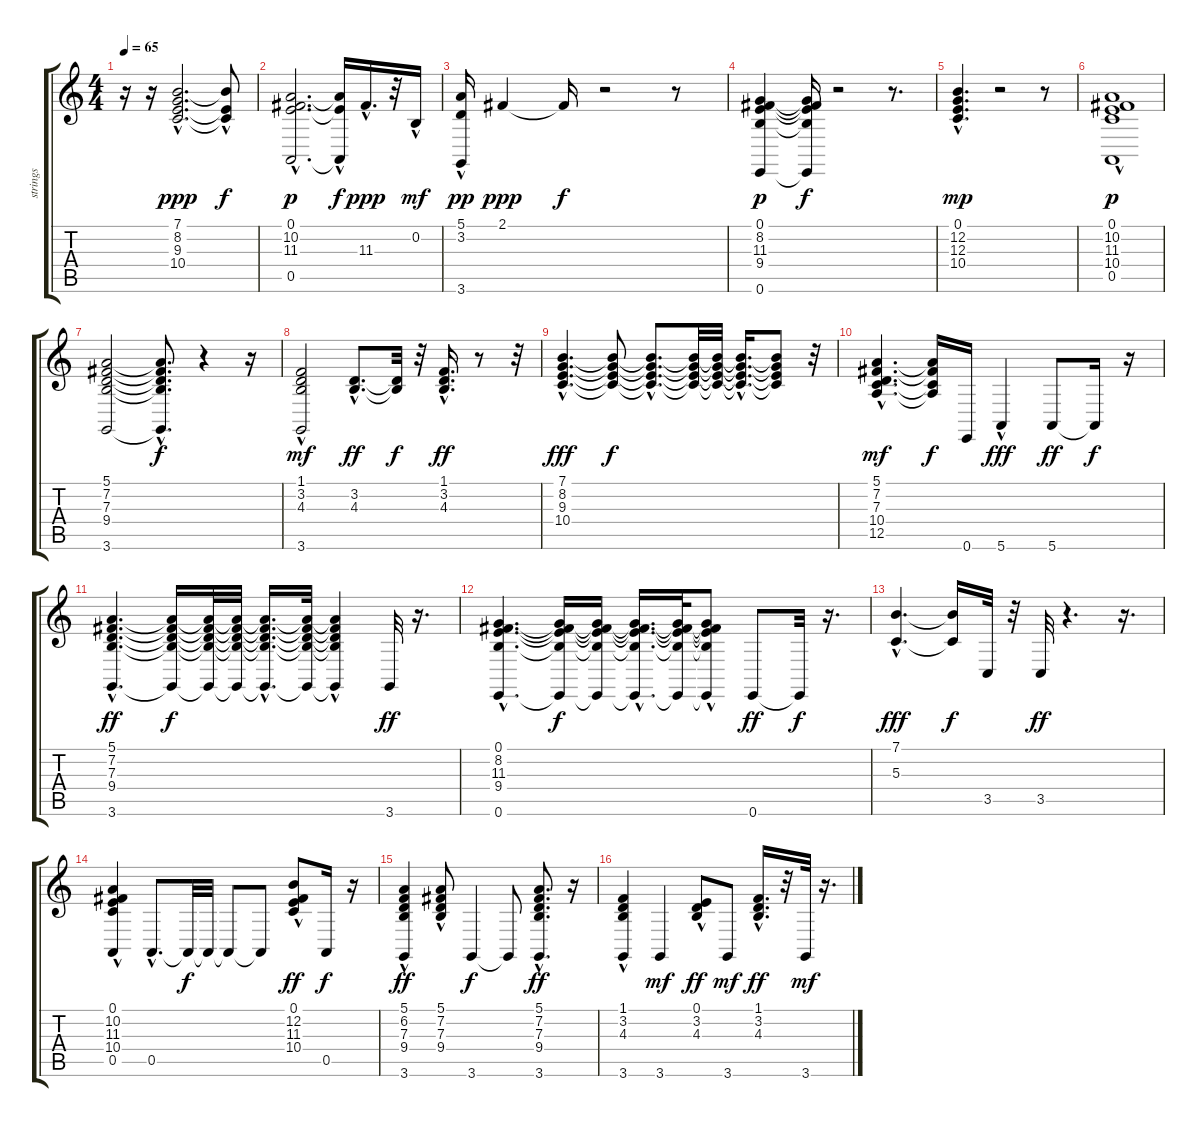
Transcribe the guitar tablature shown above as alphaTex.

\track ("strings" "strings") {instrument stringensemble1}
\staff {score tabs}
\tuning (E4 B3 G3 D3 A2 E2) {hide}
\ts (4 4)
\tempo 65
\clef g2
\ks c
r.16{dy ppp instrument stringensemble1} r.16 (7.1{hac} 8.2{hac} 9.3{hac} 10.4{hac}).2{d} (7.1{hac t} 9.3{hac t} 10.4{t}).8{dy f} |
(0.1{hac} 10.2{hac} 11.3 0.5{hac}).2{d dy p} (0.1{hac t} 10.2{hac t} 0.5{t}).16{dy f} 11.3{hac}.16{d dy ppp} r.32 0.2{hac}.16{dy mf} |
(5.1 3.2{hac} 3.6{hac}).16{dy pp} 2.1.4{dy ppp} 2.1{t}.16{dy f} r.2 r.8 |
(0.1 8.2 11.3 9.4 0.6).4{dy p} (0.1{t} 8.2{t} 11.3{t} 9.4{t} 0.6{t}).16{dy f} r.2 r.8{d} |
(0.1 12.2 12.3 10.4{hac}).4{d dy mp} r.2 r.8 |
(0.1{hac} 10.2{hac} 11.3{hac} 10.4{hac} 0.5).1{dy p} |
(5.1 7.2 7.3 9.4 3.6).2 (5.1{hac t} 7.2{hac t} 7.3{t} 9.4{hac t} 3.6{t}).8{d dy f} r.4 r.16 |
(1.1{hac} 3.2{hac} 4.3{hac} 3.6{hac}).2{dy mf} (3.2{hac} 4.3{hac}).8{d dy ff} (3.2{t} 4.3{t}).32{dy f} r.32 (1.1{hac} 3.2{hac} 4.3{hac}).16{d dy ff} r.8 r.32 |
(7.1{hac} 8.2{hac} 9.3{hac} 10.4{hac}).4{d dy fff} (7.1{t} 8.2{t} 9.3{t} 10.4{t}).8{dy f} (7.1{hac t} 8.2{hac t} 9.3{hac t} 10.4{hac t}).8{d} (7.1{t} 8.2{t} 9.3{t} 10.4{t}).32 (7.1{t} 8.2{t} 9.3{t} 10.4{t}).32 (7.1{hac t} 8.2{hac t} 9.3{hac t} 10.4{hac t}).16{d} (7.1{t} 8.2{t} 9.3{t} 10.4{t}).8 r.32 |
(5.1{hac} 7.2{hac} 7.3 10.4{hac} 12.5{hac}).4{d dy mf} (5.1{t} 7.2{t} 10.4{t} 12.5{t}).16{dy f} 0.6.16 5.6{hac}.4{dy fff} 5.6.8{dy ff} 5.6{t}.16{dy f} r.16 |
(5.1{hac} 7.2{hac} 7.3{hac} 9.4{hac} 3.6{hac}).4{d dy ff} (5.1{t} 7.2{t} 7.3{t} 9.4{t} 3.6{t}).16{dy f} (5.1{t} 7.2{t} 7.3{t} 9.4{t} 3.6{t}).32 (5.1{t} 7.2{t} 7.3{t} 9.4{t} 3.6{t}).32 (5.1{hac t} 7.2{hac t} 7.3{hac t} 9.4{hac t} 3.6{hac t}).16{d} (5.1{t} 7.2{t} 7.3{t} 9.4{t} 3.6{t}).32 (5.1{hac t} 7.2{t} 7.3{t} 9.4{t} 3.6{hac t}).4 3.6.32{dy ff} r.16{d} |
(0.1{hac} 8.2{hac} 11.3{hac} 9.4{hac} 0.6{hac}).4{d} (0.1{t} 8.2{t} 11.3{t} 9.4{t} 0.6{t}).16{dy f} (0.1{t} 8.2{t} 11.3{t} 9.4{t} 0.6{t}).16 (0.1{hac t} 8.2{hac t} 11.3{hac t} 9.4{hac t} 0.6{hac t}).16{d} (0.1{t} 8.2{t} 11.3{t} 9.4{t} 0.6{t}).32 (0.1{hac t} 8.2{t} 11.3{t} 9.4{t} 0.6{t}).8 0.6.8{dy ff} 0.6{t}.32{dy f} r.16{d} |
(7.1{hac} 5.3{hac}).4{d dy fff} (7.1{t} 5.3{t}).16{dy f} 3.5.32 r.32 3.5.32{dy ff} r.4{d} r.16{d} |
(0.1 10.2 11.3 10.4 0.5{hac}).4 0.5{hac}.8{d} 0.5{t}.32{dy f} 0.5{t}.32 0.5{t}.8 0.5{t}.8 (0.1{hac} 12.2{hac} 11.3 10.4{hac}).8{dy ff} 0.5.16{dy f} r.16 |
(5.1{hac} 6.2 7.3 9.4{hac} 3.6).4{dy ff} (5.1{hac} 7.2{hac} 7.3{hac} 9.4{hac}).8 3.6.4{dy f} 3.6{t}.8 (5.1 7.2 7.3 9.4 3.6{hac}).8{d dy ff} r.16 |
(1.1 3.2 4.3{hac} 3.6{hac}).4 3.6.4{dy mf} (0.1{hac} 3.2{hac} 4.3{hac}).8{dy ff} 3.6.8{dy mf} (1.1{hac} 3.2{hac} 4.3{hac}).16{d dy ff} r.32 3.6.32{dy mf} r.16{d}
